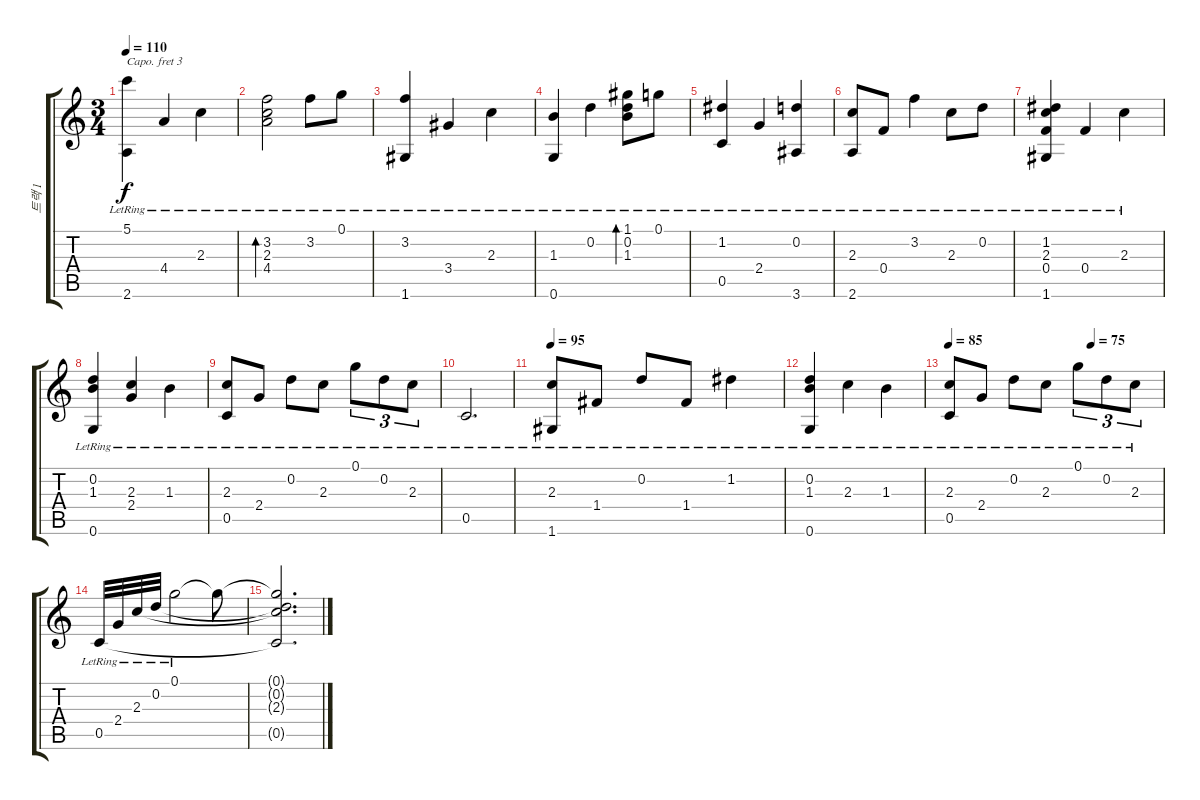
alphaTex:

\track ("트랙 1" "트랙 1") {instrument acousticguitarsteel}
\staff {score tabs}
\capo 3
\tuning (E4 B3 G3 D3 A2 E2) {hide}
\ts (3 4)
\tempo 110
\clef g2
\ks c
(5.1{lr} 2.6).4{dy f} 4.4{lr}.4 2.3{lr}.4 |
(3.2{lr} 2.3 4.4).2{bd 240} 3.2{lr}.8 0.1{lr}.8 |
(3.2{lr} 1.6{lr}).4 3.4{lr}.4 2.3{lr}.4 |
(1.3{lr} 0.6{lr}).4 0.2{lr}.4 (1.1{lr} 0.2{lr} 1.3{lr}).8{bd 240} 0.1{lr}.8 |
(1.2{lr} 0.5{lr}).4 2.4{lr}.4 (0.2{lr} 3.6{lr}).4 |
(2.3{lr} 2.6{lr}).8 0.4{lr}.8 3.2{lr}.4 2.3{lr}.8 0.2{lr}.8 |
(1.2{lr} 2.3{lr} 0.4{lr} 1.6{lr}).4 0.4{lr}.4 2.3{lr}.4 |
(0.2{lr} 1.3{lr} 0.6{lr}).4 (2.3{lr} 2.4{lr}).4 1.3{lr}.4 |
(2.3{lr} 0.5{lr}).8 2.4{lr}.8 0.2{lr}.8 2.3{lr}.8 0.1{lr}.8{tu (3 2)} 0.2{lr}.8{tu (3 2)} 2.3{lr}.8{tu (3 2)} |
0.5{lr}.2{d} |
\tempo 95
(2.3{lr} 1.6{lr}).8 1.4{lr}.8 0.2{lr}.8 1.4{lr}.8 1.2{lr}.4 |
(0.2{lr} 1.3{lr} 0.6{lr}).4 2.3{lr}.4 1.3{lr}.4 |
\tempo 85
\tempo (75 0.6666666666666666)
(2.3{lr} 0.5{lr}).8 2.4{lr}.8 0.2{lr}.8 2.3{lr}.8 0.1{lr}.8{tu (3 2)} 0.2{lr}.8{tu (3 2)} 2.3{lr}.8{tu (3 2)} |
0.5{lr}.32 2.4{lr}.32 2.3{lr}.32 0.2{lr}.32 0.1{lr}.2 0.1{t}.8 |
(0.1{t} 0.2{t} 2.3{t} 0.5{t}).2{d}
